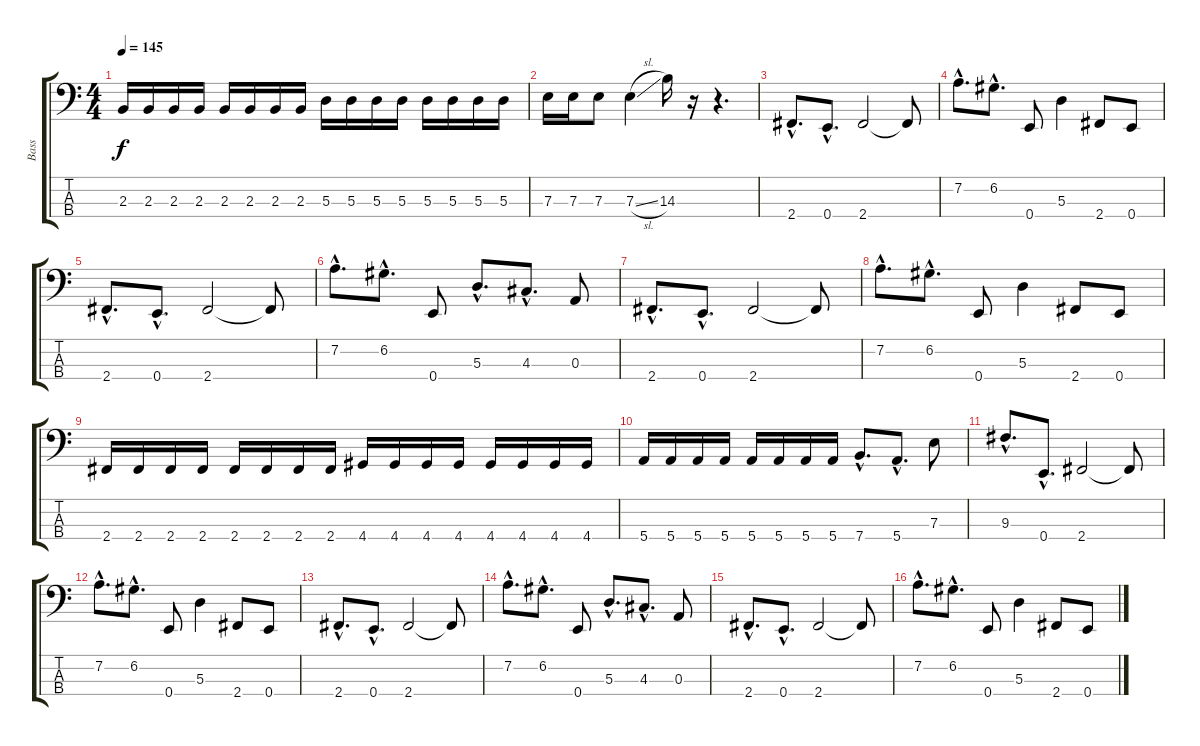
\track ("Bass" "Bass") {instrument electricbasspick}
\staff {score tabs}
\tuning (G2 D2 A1 E1) {hide}
\ts (4 4)
\tempo 145
\clef f4
\ks c
2.3.16{dy f} 2.3.16 2.3.16 2.3.16 2.3.16 2.3.16 2.3.16 2.3.16 5.3.16 5.3.16 5.3.16 5.3.16 5.3.16 5.3.16 5.3.16 5.3.16 |
7.3.16 7.3.16 7.3.8 7.3{sl}.4 14.3.16 r.16 r.4{d} |
2.4{hac}.8{d} 0.4{hac}.8{d} 2.4.2 2.4{t}.8 |
7.2{hac}.8{d} 6.2{hac}.8{d} 0.4.8 5.3.4 2.4.8 0.4.8 |
2.4{hac}.8{d} 0.4{hac}.8{d} 2.4.2 2.4{t}.8 |
7.2{hac}.8{d} 6.2{hac}.8{d} 0.4.8 5.3{hac}.8{d} 4.3{hac}.8{d} 0.3.8 |
2.4{hac}.8{d} 0.4{hac}.8{d} 2.4.2 2.4{t}.8 |
7.2{hac}.8{d} 6.2{hac}.8{d} 0.4.8 5.3.4 2.4.8 0.4.8 |
2.4.16 2.4.16 2.4.16 2.4.16 2.4.16 2.4.16 2.4.16 2.4.16 4.4.16 4.4.16 4.4.16 4.4.16 4.4.16 4.4.16 4.4.16 4.4.16 |
5.4.16 5.4.16 5.4.16 5.4.16 5.4.16 5.4.16 5.4.16 5.4.16 7.4{hac}.8{d} 5.4{hac}.8{d} 7.3.8 |
9.3{hac}.8{d} 0.4{hac}.8{d} 2.4.2 2.4{t}.8 |
7.2{hac}.8{d} 6.2{hac}.8{d} 0.4.8 5.3.4 2.4.8 0.4.8 |
2.4{hac}.8{d} 0.4{hac}.8{d} 2.4.2 2.4{t}.8 |
7.2{hac}.8{d} 6.2{hac}.8{d} 0.4.8 5.3{hac}.8{d} 4.3{hac}.8{d} 0.3.8 |
2.4{hac}.8{d} 0.4{hac}.8{d} 2.4.2 2.4{t}.8 |
7.2{hac}.8{d} 6.2{hac}.8{d} 0.4.8 5.3.4 2.4.8 0.4.8
